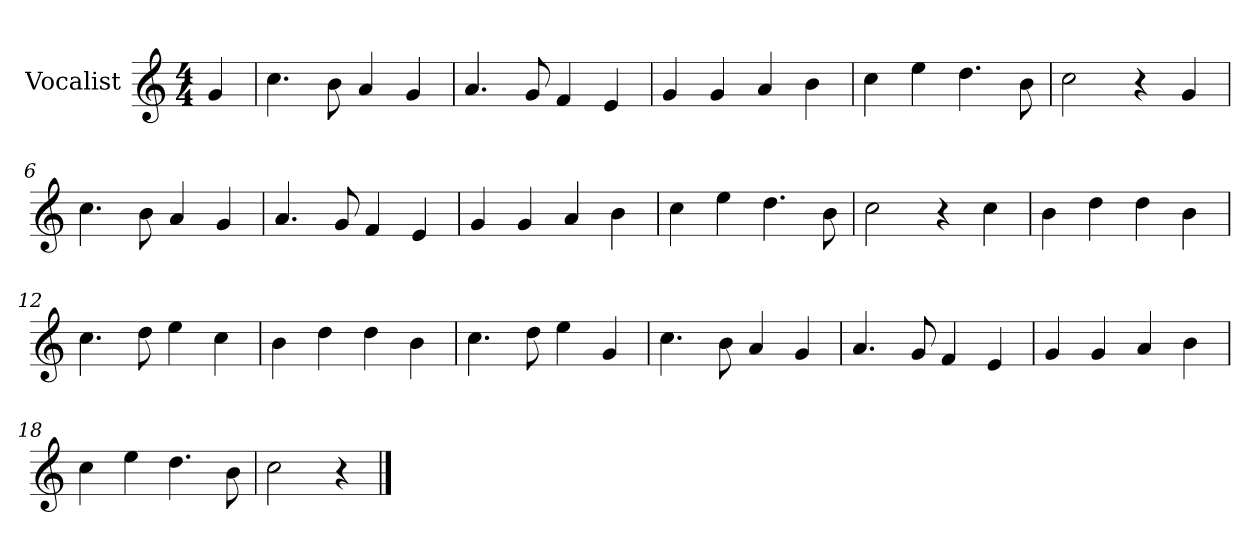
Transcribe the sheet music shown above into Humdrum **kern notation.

**kern
*part1
*staff1
*I"Vocalist
*k[]
*C:
*M4/4
=
4g
=1
4.cc
8b
4a
4g
=2
4.a
8g
4f
4e
=3
4g
4g
4a
4b
=4
4cc
4ee
4.dd
8b
=5
2cc
4r
4g
=6
4.cc
8b
4a
4g
=7
4.a
8g
4f
4e
=8
4g
4g
4a
4b
=9
4cc
4ee
4.dd
8b
=10
2cc
4r
4cc
=11
4b
4dd
4dd
4b
=12
4.cc
8dd
4ee
4cc
=13
4b
4dd
4dd
4b
=14
4.cc
8dd
4ee
4g
=15
4.cc
8b
4a
4g
=16
4.a
8g
4f
4e
=17
4g
4g
4a
4b
=18
4cc
4ee
4.dd
8b
=19
2cc
4r
==
*-
